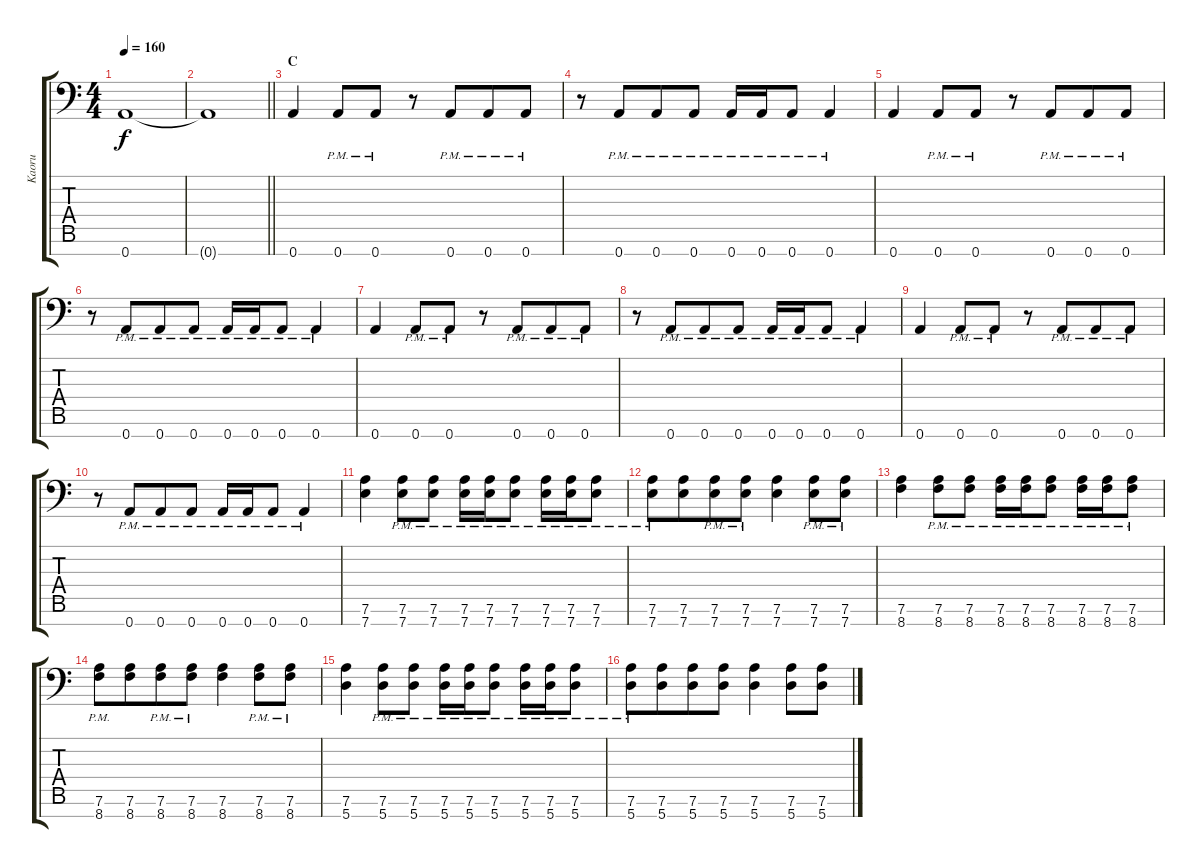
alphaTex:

\track ("Kaoru" "Kaoru") {instrument overdrivenguitar}
\staff {score tabs}
\tuning (E4 B3 G3 D3 A2 D2 A1) {hide}
\ts (4 4)
\tempo 160
\clef f4
\ks c
0.7.1{dy f} |
\barLineRight lightlight
0.7{t}.1 |
\section ("" "C")
0.7.4 0.7{pm}.8 0.7{pm}.8 r.8{beam merge} 0.7{pm}.8{beam merge} 0.7{pm}.8 0.7{pm}.8 |
r.8 0.7{pm}.8{beam merge} 0.7{pm}.8 0.7{pm}.8 0.7{pm}.16{beam merge} 0.7{pm}.16 0.7{pm}.8{beam merge} 0.7{pm}.4 |
0.7.4 0.7{pm}.8 0.7{pm}.8 r.8{beam merge} 0.7{pm}.8{beam merge} 0.7{pm}.8 0.7{pm}.8 |
r.8 0.7{pm}.8{beam merge} 0.7{pm}.8 0.7{pm}.8 0.7{pm}.16{beam merge} 0.7{pm}.16 0.7{pm}.8{beam merge} 0.7{pm}.4 |
0.7.4 0.7{pm}.8 0.7{pm}.8 r.8{beam merge} 0.7{pm}.8{beam merge} 0.7{pm}.8 0.7{pm}.8 |
r.8 0.7{pm}.8{beam merge} 0.7{pm}.8 0.7{pm}.8 0.7{pm}.16{beam merge} 0.7{pm}.16 0.7{pm}.8{beam merge} 0.7{pm}.4 |
0.7.4 0.7{pm}.8 0.7{pm}.8 r.8{beam merge} 0.7{pm}.8{beam merge} 0.7{pm}.8 0.7{pm}.8 |
r.8 0.7{pm}.8{beam merge} 0.7{pm}.8 0.7{pm}.8 0.7{pm}.16{beam merge} 0.7{pm}.16 0.7{pm}.8{beam merge} 0.7{pm}.4 |
(7.6 7.7).4 (7.6{pm} 7.7{pm}).8 (7.6{pm} 7.7{pm}).8 (7.6{pm} 7.7{pm}).16{beam merge} (7.6{pm} 7.7{pm}).16 (7.6{pm} 7.7{pm}).8 (7.6{pm} 7.7{pm}).16{beam merge} (7.6{pm} 7.7{pm}).16 (7.6{pm} 7.7{pm}).8 |
(7.6{pm} 7.7{pm}).8 (7.6 7.7).8{beam merge} (7.6{pm} 7.7{pm}).8 (7.6{pm} 7.7{pm}).8{beam merge} (7.6 7.7).4 (7.6{pm} 7.7{pm}).8 (7.6{pm} 7.7{pm}).8 |
(7.6 8.7).4 (7.6{pm} 8.7{pm}).8 (7.6{pm} 8.7{pm}).8 (7.6{pm} 8.7{pm}).16{beam merge} (7.6{pm} 8.7{pm}).16 (7.6{pm} 8.7{pm}).8 (7.6{pm} 8.7{pm}).16{beam merge} (7.6{pm} 8.7{pm}).16 (7.6{pm} 8.7{pm}).8 |
(7.6{pm} 8.7{pm}).8 (7.6 8.7).8{beam merge} (7.6{pm} 8.7{pm}).8 (7.6{pm} 8.7{pm}).8{beam merge} (7.6 8.7).4 (7.6{pm} 8.7{pm}).8 (7.6{pm} 8.7{pm}).8 |
(7.6 5.7).4 (7.6{pm} 5.7{pm}).8 (7.6{pm} 5.7{pm}).8 (7.6{pm} 5.7{pm}).16{beam merge} (7.6{pm} 5.7{pm}).16 (7.6{pm} 5.7{pm}).8 (7.6{pm} 5.7{pm}).16{beam merge} (7.6{pm} 5.7{pm}).16 (7.6{pm} 5.7{pm}).8 |
(7.6{pm} 5.7{pm}).8 (7.6 5.7).8{beam merge} (7.6 5.7).8 (7.6 5.7).8{beam merge} (7.6 5.7).4 (7.6 5.7).8 (7.6 5.7).8
